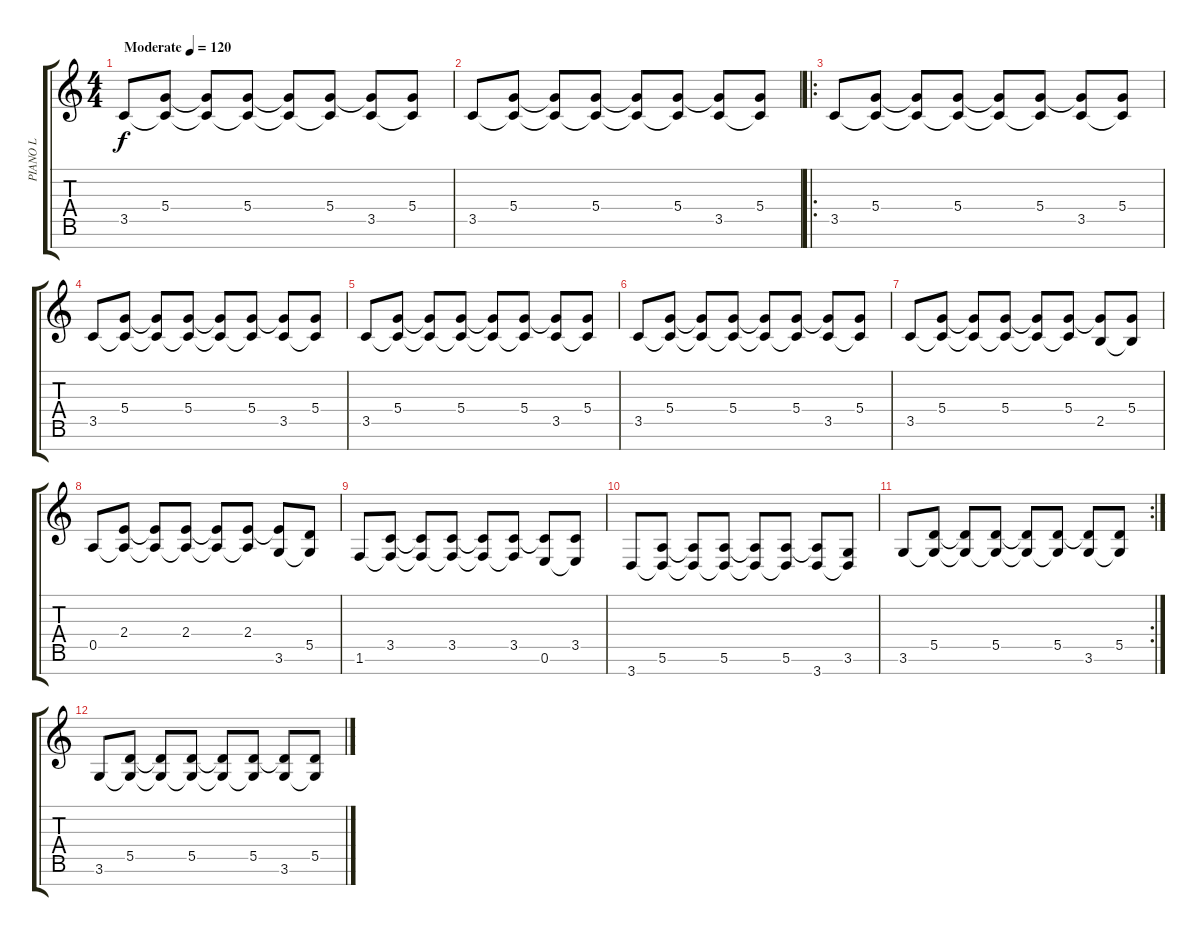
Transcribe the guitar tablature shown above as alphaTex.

\track ("PIANO L" "PIANO L") {instrument marimba}
\staff {score tabs}
\tuning (E5 B4 G4 D4 A3 E3 B2) {hide}
\ts (4 4)
\tempo (120 "Moderate")
\clef g2
\ks c
3.5.8{dy f instrument marimba} (5.4 3.5{t}).8 (5.4{t} 3.5{t}).8 (5.4 3.5{t}).8 (5.4{t} 3.5{t}).8 (5.4 3.5{t}).8 (5.4{t} 3.5).8 (5.4 3.5{t}).8 |
3.5.8 (5.4 3.5{t}).8 (5.4{t} 3.5{t}).8 (5.4 3.5{t}).8 (5.4{t} 3.5{t}).8 (5.4 3.5{t}).8 (5.4{t} 3.5).8 (5.4 3.5{t}).8 |
\ro
3.5.8 (5.4 3.5{t}).8 (5.4{t} 3.5{t}).8 (5.4 3.5{t}).8 (5.4{t} 3.5{t}).8 (5.4 3.5{t}).8 (5.4{t} 3.5).8 (5.4 3.5{t}).8 |
3.5.8 (5.4 3.5{t}).8 (5.4{t} 3.5{t}).8 (5.4 3.5{t}).8 (5.4{t} 3.5{t}).8 (5.4 3.5{t}).8 (5.4{t} 3.5).8 (5.4 3.5{t}).8 |
3.5.8 (5.4 3.5{t}).8 (5.4{t} 3.5{t}).8 (5.4 3.5{t}).8 (5.4{t} 3.5{t}).8 (5.4 3.5{t}).8 (5.4{t} 3.5).8 (5.4 3.5{t}).8 |
3.5.8 (5.4 3.5{t}).8 (5.4{t} 3.5{t}).8 (5.4 3.5{t}).8 (5.4{t} 3.5{t}).8 (5.4 3.5{t}).8 (5.4{t} 3.5).8 (5.4 3.5{t}).8 |
3.5.8 (5.4 3.5{t}).8 (5.4{t} 3.5{t}).8 (5.4 3.5{t}).8 (5.4{t} 3.5{t}).8 (5.4 3.5{t}).8 (5.4{t} 2.5).8 (5.4 2.5{t}).8 |
0.5.8 (2.4 0.5{t}).8 (2.4{t} 0.5{t}).8 (2.4 0.5{t}).8 (2.4{t} 0.5{t}).8 (2.4 0.5{t}).8 (2.4{t} 3.6).8 (5.5 3.6{t}).8 |
1.6.8 (3.5 1.6{t}).8 (3.5{t} 1.6{t}).8 (3.5 1.6{t}).8 (3.5{t} 1.6{t}).8 (3.5 1.6{t}).8 (3.5{t} 0.6).8 (3.5 0.6{t}).8 |
3.7.8 (5.6 3.7{t}).8 (5.6{t} 3.7{t}).8 (5.6 3.7{t}).8 (5.6{t} 3.7{t}).8 (5.6 3.7{t}).8 (5.6{t} 3.7).8 (3.6 3.7{t}).8 |
\rc 2
3.6.8 (5.5 3.6{t}).8 (5.5{t} 3.6{t}).8 (5.5 3.6{t}).8 (5.5{t} 3.6{t}).8 (5.5 3.6{t}).8 (5.5{t} 3.6).8 (5.5 3.6{t}).8 |
3.6.8 (5.5 3.6{t}).8 (5.5{t} 3.6{t}).8 (5.5 3.6{t}).8 (5.5{t} 3.6{t}).8 (5.5 3.6{t}).8 (5.5{t} 3.6).8 (5.5 3.6{t}).8
